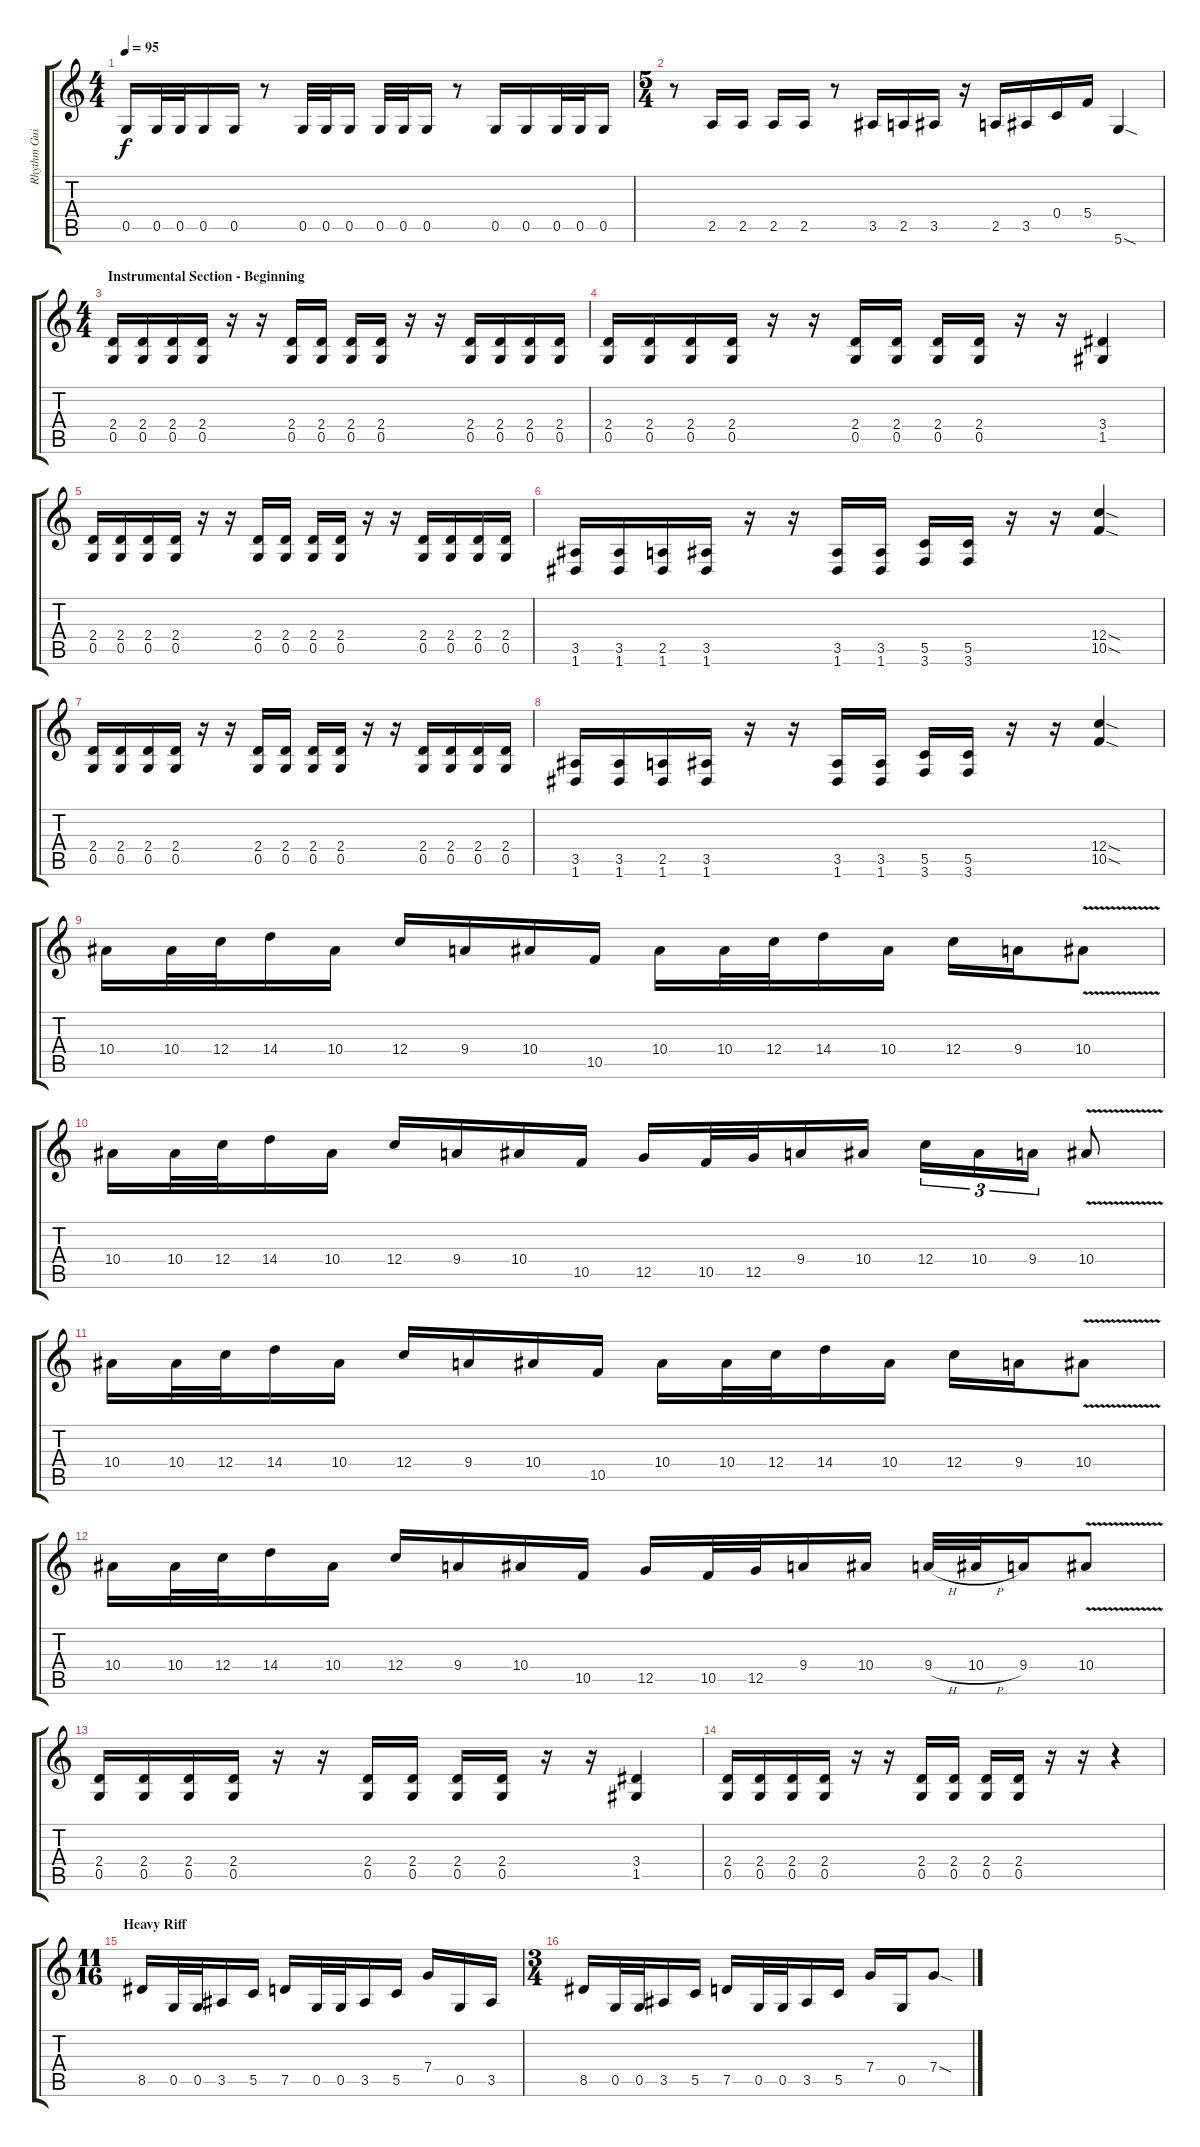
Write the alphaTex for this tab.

\track ("Rhythm Guitar" "Rhythm Gui") {instrument distortionguitar}
\staff {score tabs}
\tuning (D4 A3 F3 C3 G2 D2) {hide}
\ts (4 4)
\tempo 95
\clef g2
\ks c
0.5.16{dy f} 0.5.32 0.5.32 0.5.16 0.5.16 r.8 0.5.32 0.5.32 0.5.16 0.5.32 0.5.32 0.5.16 r.8 0.5.16 0.5.16 0.5.32 0.5.32 0.5.16 |
\ts (5 4)
r.8 2.5.16 2.5.16 2.5.16 2.5.16 r.8 3.5.16 2.5.16 3.5.16 r.16 2.5.16 3.5.16 0.4.16 5.4.16 5.6{sod}.4 |
\ts (4 4)
\section ("" "Instrumental Section - Beginning")
(2.4 0.5).16 (2.4 0.5).16 (2.4 0.5).16 (2.4 0.5).16 r.16 r.16 (2.4 0.5).16 (2.4 0.5).16 (2.4 0.5).16 (2.4 0.5).16 r.16 r.16 (2.4 0.5).16 (2.4 0.5).16 (2.4 0.5).16 (2.4 0.5).16 |
(2.4 0.5).16 (2.4 0.5).16 (2.4 0.5).16 (2.4 0.5).16 r.16 r.16 (2.4 0.5).16 (2.4 0.5).16 (2.4 0.5).16 (2.4 0.5).16 r.16 r.16 (3.4 1.5).4 |
(2.4 0.5).16 (2.4 0.5).16 (2.4 0.5).16 (2.4 0.5).16 r.16 r.16 (2.4 0.5).16 (2.4 0.5).16 (2.4 0.5).16 (2.4 0.5).16 r.16 r.16 (2.4 0.5).16 (2.4 0.5).16 (2.4 0.5).16 (2.4 0.5).16 |
(3.5 1.6).16 (3.5 1.6).16 (2.5 1.6).16 (3.5 1.6).16 r.16 r.16 (3.5 1.6).16 (3.5 1.6).16 (5.5 3.6).16 (5.5 3.6).16 r.16 r.16 (12.4{sod} 10.5{sod}).4 |
(2.4 0.5).16 (2.4 0.5).16 (2.4 0.5).16 (2.4 0.5).16 r.16 r.16 (2.4 0.5).16 (2.4 0.5).16 (2.4 0.5).16 (2.4 0.5).16 r.16 r.16 (2.4 0.5).16 (2.4 0.5).16 (2.4 0.5).16 (2.4 0.5).16 |
(3.5 1.6).16 (3.5 1.6).16 (2.5 1.6).16 (3.5 1.6).16 r.16 r.16 (3.5 1.6).16 (3.5 1.6).16 (5.5 3.6).16 (5.5 3.6).16 r.16 r.16 (12.4{sod} 10.5{sod}).4 |
10.4.16 10.4.32 12.4.32 14.4.16 10.4.16 12.4.16 9.4.16 10.4.16 10.5.16 10.4.16 10.4.32 12.4.32 14.4.16 10.4.16 12.4.16 9.4.16 10.4{v}.8 |
10.4.16 10.4.32 12.4.32 14.4.16 10.4.16 12.4.16 9.4.16 10.4.16 10.5.16 12.5.16 10.5.32 12.5.32 9.4.16 10.4.16 12.4.16{tu (3 2)} 10.4.16{tu (3 2)} 9.4.16{tu (3 2)} 10.4{v}.8 |
10.4.16 10.4.32 12.4.32 14.4.16 10.4.16 12.4.16 9.4.16 10.4.16 10.5.16 10.4.16 10.4.32 12.4.32 14.4.16 10.4.16 12.4.16 9.4.16 10.4{v}.8 |
10.4.16 10.4.32 12.4.32 14.4.16 10.4.16 12.4.16 9.4.16 10.4.16 10.5.16 12.5.16 10.5.32 12.5.32 9.4.16 10.4.16 9.4{h}.32 10.4{h}.32 9.4.16 10.4{v}.8 |
(2.4 0.5).16 (2.4 0.5).16 (2.4 0.5).16 (2.4 0.5).16 r.16 r.16 (2.4 0.5).16 (2.4 0.5).16 (2.4 0.5).16 (2.4 0.5).16 r.16 r.16 (3.4 1.5).4 |
(2.4 0.5).16 (2.4 0.5).16 (2.4 0.5).16 (2.4 0.5).16 r.16 r.16 (2.4 0.5).16 (2.4 0.5).16 (2.4 0.5).16 (2.4 0.5).16 r.16 r.16 r.4 |
\ts (11 16)
\section ("" "Heavy Riff")
8.5.16 0.5.32 0.5.32 3.5.16 5.5.16 7.5.16 0.5.32 0.5.32 3.5.16 5.5.16 7.4.16 0.5.16 3.5.16 |
\ts (3 4)
8.5.16 0.5.32 0.5.32 3.5.16 5.5.16 7.5.16 0.5.32 0.5.32 3.5.16 5.5.16 7.4.16 0.5.16 7.4{sod}.8
